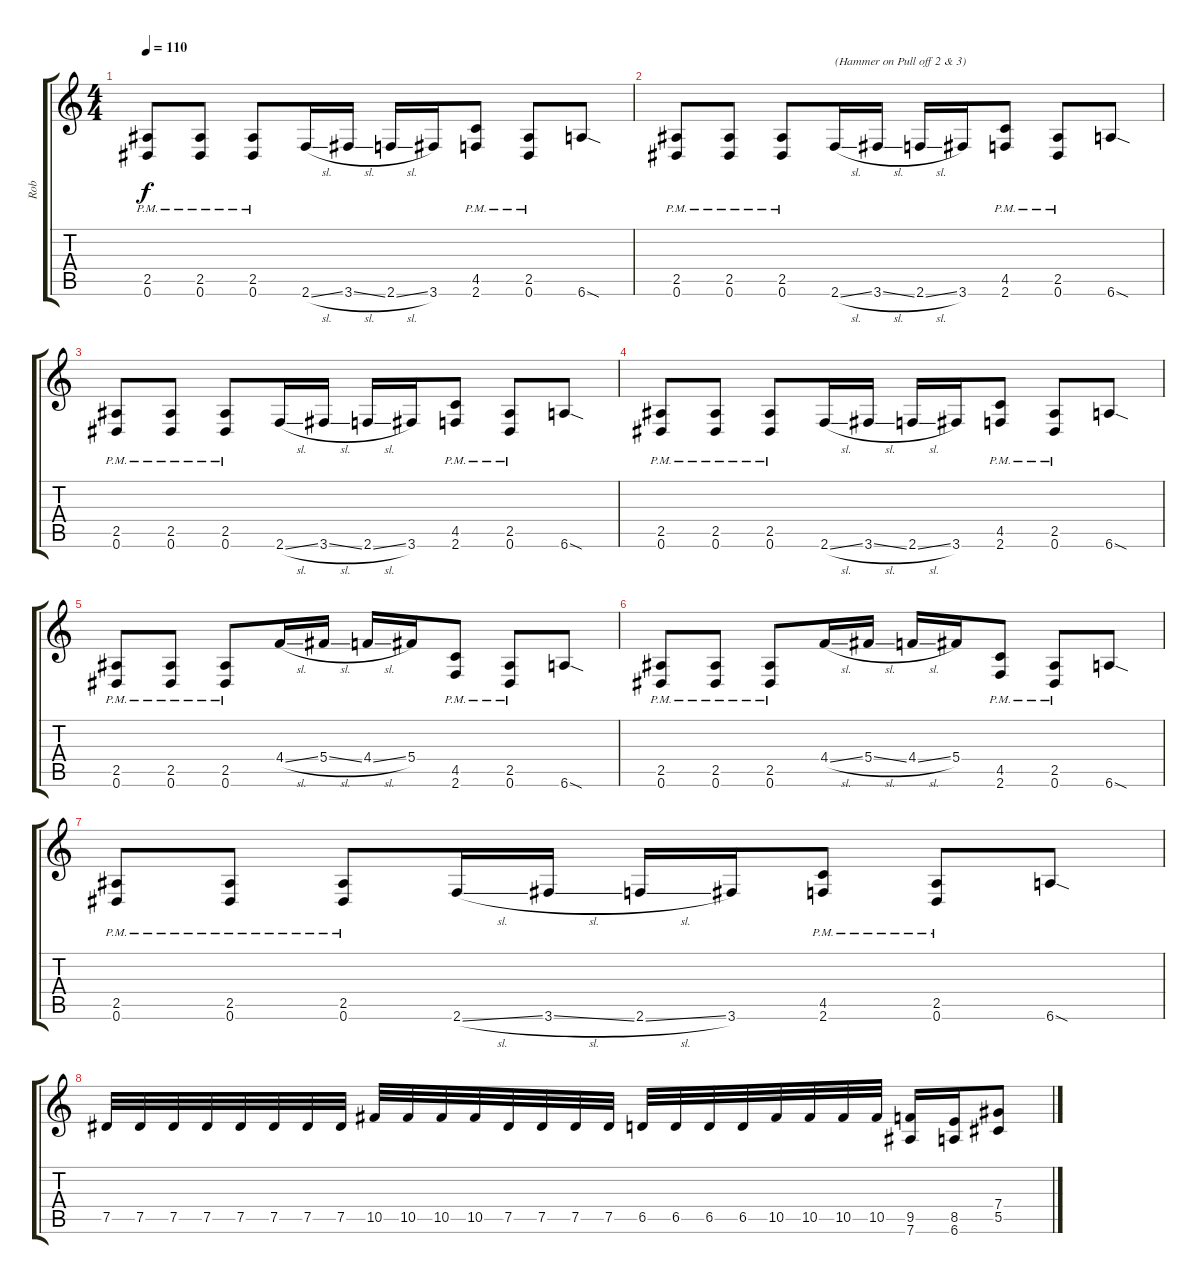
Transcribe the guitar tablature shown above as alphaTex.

\track ("Rob" "Rob") {solo instrument distortionguitar}
\staff {score tabs}
\tuning (Eb4 Bb3 Gb3 Db3 Ab2 Eb2) {hide}
\ts (4 4)
\tempo 110
\clef g2
\ks c
(2.5{pm} 0.6).8{dy f} (2.5{pm} 0.6).8 (2.5{pm} 0.6).8 2.6{sl}.16 3.6{sl}.16 2.6{sl}.16 3.6.16 (4.5{pm} 2.6).8 (2.5{pm} 0.6).8 6.6{sod}.8 |
(2.5{pm} 0.6).8 (2.5{pm} 0.6).8 (2.5{pm} 0.6).8 2.6{sl}.16{txt "(Hammer on Pull off 2 & 3)"} 3.6{sl}.16 2.6{sl}.16 3.6.16 (4.5{pm} 2.6).8 (2.5{pm} 0.6).8 6.6{sod}.8 |
(2.5{pm} 0.6).8 (2.5{pm} 0.6).8 (2.5{pm} 0.6).8 2.6{sl}.16 3.6{sl}.16 2.6{sl}.16 3.6.16 (4.5{pm} 2.6).8 (2.5{pm} 0.6).8 6.6{sod}.8 |
(2.5{pm} 0.6).8 (2.5{pm} 0.6).8 (2.5{pm} 0.6).8 2.6{sl}.16 3.6{sl}.16 2.6{sl}.16 3.6.16 (4.5{pm} 2.6).8 (2.5{pm} 0.6).8 6.6{sod}.8 |
(2.5{pm} 0.6).8 (2.5{pm} 0.6).8 (2.5{pm} 0.6).8 4.4{sl}.16 5.4{sl}.16 4.4{sl}.16 5.4.16 (4.5{pm} 2.6).8 (2.5{pm} 0.6).8 6.6{sod}.8 |
(2.5{pm} 0.6).8 (2.5{pm} 0.6).8 (2.5{pm} 0.6).8 4.4{sl}.16 5.4{sl}.16 4.4{sl}.16 5.4.16 (4.5{pm} 2.6).8 (2.5{pm} 0.6).8 6.6{sod}.8 |
(2.5{pm} 0.6).8 (2.5{pm} 0.6).8 (2.5{pm} 0.6).8 2.6{sl}.16 3.6{sl}.16 2.6{sl}.16 3.6.16 (4.5{pm} 2.6).8 (2.5{pm} 0.6).8 6.6{sod}.8 |
7.5.32 7.5.32 7.5.32 7.5.32 7.5.32 7.5.32 7.5.32 7.5.32 10.5.32 10.5.32 10.5.32 10.5.32 7.5.32 7.5.32 7.5.32 7.5.32 6.5.32 6.5.32 6.5.32 6.5.32 10.5.32 10.5.32 10.5.32 10.5.32 (9.5 7.6).16 (8.5 6.6).16 (7.4 5.5).8
